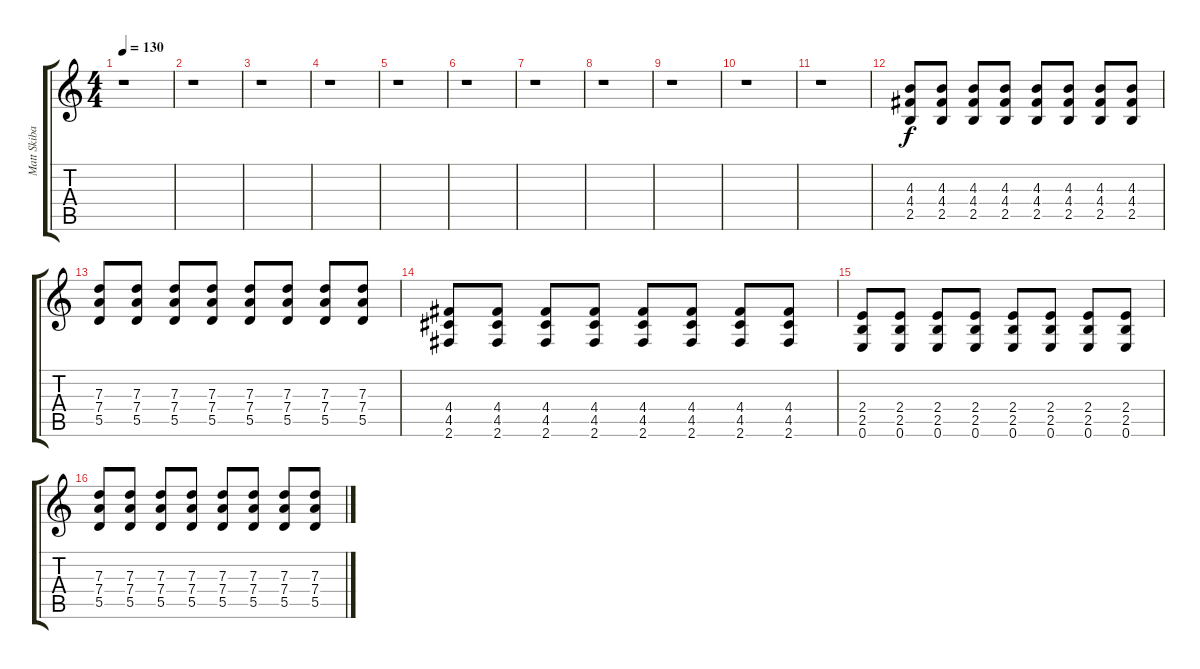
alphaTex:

\track ("Matt Skiba 3" "Matt Skiba") {instrument overdrivenguitar}
\staff {score tabs}
\tuning (E4 B3 G3 D3 A2 E2) {hide}
\ts (4 4)
\tempo 130
\clef g2
\ks c
r.1{dy f} |
r.1 |
r.1 |
r.1 |
r.1 |
r.1 |
r.1 |
r.1 |
r.1 |
r.1 |
r.1 |
(4.3 4.4 2.5).8 (4.3 4.4 2.5).8 (4.3 4.4 2.5).8 (4.3 4.4 2.5).8 (4.3 4.4 2.5).8 (4.3 4.4 2.5).8 (4.3 4.4 2.5).8 (4.3 4.4 2.5).8 |
(7.3 7.4 5.5).8 (7.3 7.4 5.5).8 (7.3 7.4 5.5).8 (7.3 7.4 5.5).8 (7.3 7.4 5.5).8 (7.3 7.4 5.5).8 (7.3 7.4 5.5).8 (7.3 7.4 5.5).8 |
(4.4 4.5 2.6).8 (4.4 4.5 2.6).8 (4.4 4.5 2.6).8 (4.4 4.5 2.6).8 (4.4 4.5 2.6).8 (4.4 4.5 2.6).8 (4.4 4.5 2.6).8 (4.4 4.5 2.6).8 |
(2.4 2.5 0.6).8 (2.4 2.5 0.6).8 (2.4 2.5 0.6).8 (2.4 2.5 0.6).8 (2.4 2.5 0.6).8 (2.4 2.5 0.6).8 (2.4 2.5 0.6).8 (2.4 2.5 0.6).8 |
(7.3 7.4 5.5).8 (7.3 7.4 5.5).8 (7.3 7.4 5.5).8 (7.3 7.4 5.5).8 (7.3 7.4 5.5).8 (7.3 7.4 5.5).8 (7.3 7.4 5.5).8 (7.3 7.4 5.5).8
